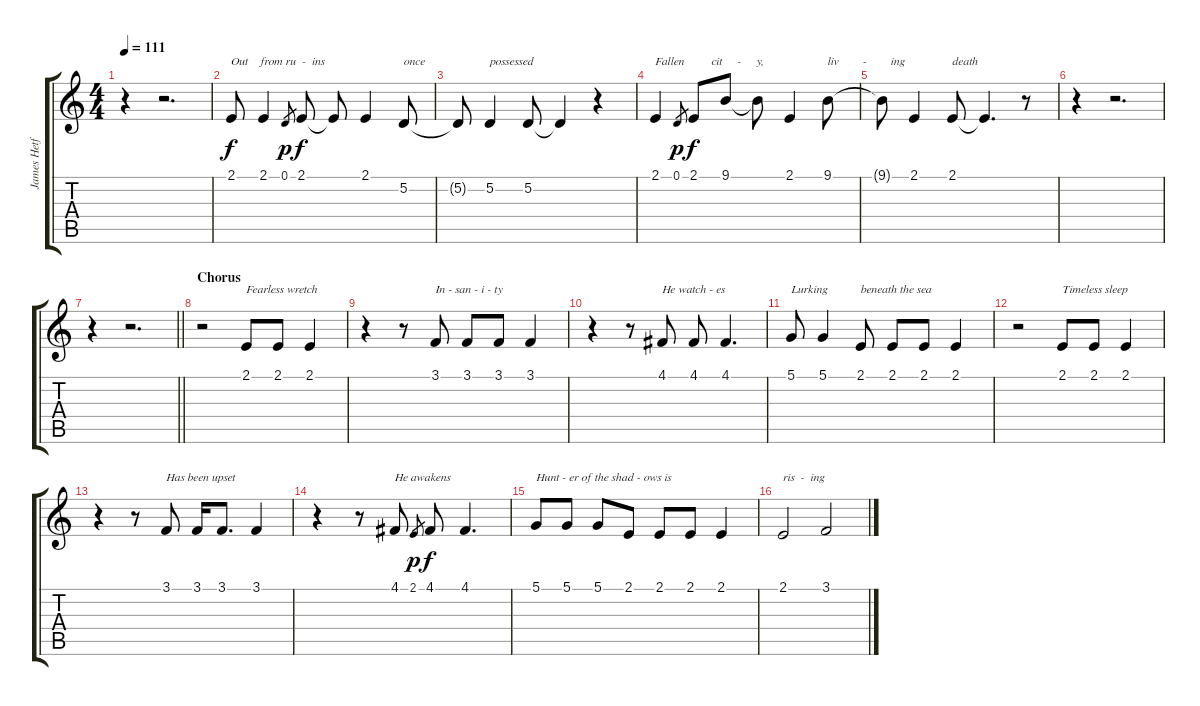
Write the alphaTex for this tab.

\track ("James Hetfield (Vocals)" "James Hetf") {instrument altosax}
\staff {score tabs}
\tuning (D4 A3 F3 C3 G2 D2) {hide}
\ts (4 4)
\tempo 111
\clef g2
\ks c
r.4{dy f} r.2{d} |
2.1.8{txt "Out    from ru  -  ins"} 2.1.4 0.1.8{gr dy p} 2.1.8{dy f} 2.1{t}.8 2.1.4 5.2.8{txt "once"} |
5.2{t}.8 5.2.4{txt "possessed"} 5.2.8 5.2{t}.4 r.4 |
2.1.4{txt "Fallen         cit     -     y,"} 0.1.8{gr dy p} 2.1.8{dy f} 9.1.8 9.1{t}.8 2.1.4 9.1.8{txt "liv        -        ing       "} |
9.1{t}.8 2.1.4 2.1.8{txt "death"} 2.1{t}.4{d} r.8 |
r.4 r.2{d} |
\barLineRight lightlight
r.4 r.2{d} |
\section ("" "Chorus")
r.2 2.1.8{txt "Fearless wretch"} 2.1.8 2.1.4 |
r.4 r.8 3.1.8{txt "In - san - i - ty"} 3.1.8 3.1.8 3.1.4 |
r.4 r.8 4.1.8{txt "He watch - es"} 4.1.8 4.1.4{d} |
5.1.8{txt "Lurking"} 5.1.4 2.1.8{txt "beneath the sea"} 2.1.8 2.1.8 2.1.4 |
r.2 2.1.8{txt "Timeless sleep"} 2.1.8 2.1.4 |
r.4 r.8 3.1.8{txt "Has been upset"} 3.1.16 3.1.8{d} 3.1.4 |
r.4 r.8 4.1.8{txt "He awakens"} 2.1.8{gr dy p} 4.1.8{dy f} 4.1.4{d} |
5.1.8{txt "Hunt - er of the shad - ows is"} 5.1.8 5.1.8 2.1.8 2.1.8 2.1.8 2.1.4 |
2.1.2{txt "ris  -  ing"} 3.1.2
